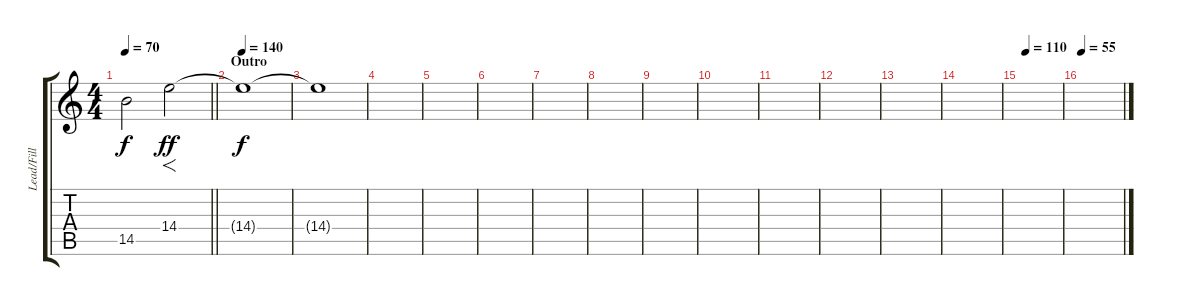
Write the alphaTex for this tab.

\track ("Lead/Fill" "Lead/Fill") {instrument distortionguitar}
\staff {score tabs}
\tuning (E4 B3 G3 D3 A2 E2) {hide}
\ts (4 4)
\tempo 70
\clef g2
\barLineRight lightlight
\ks c
14.5{t}.2{dy f} 14.4.2{f dy ff volume 8 instrument distortionguitar} |
\section ("" "Outro")
\tempo 140
14.4{t}.1{dy f instrument distortionguitar} |
14.4{t}.1 |
|
|
|
|
|
|
|
|
|
|
|
\tempo (110 0.125)
|
\tempo 55
